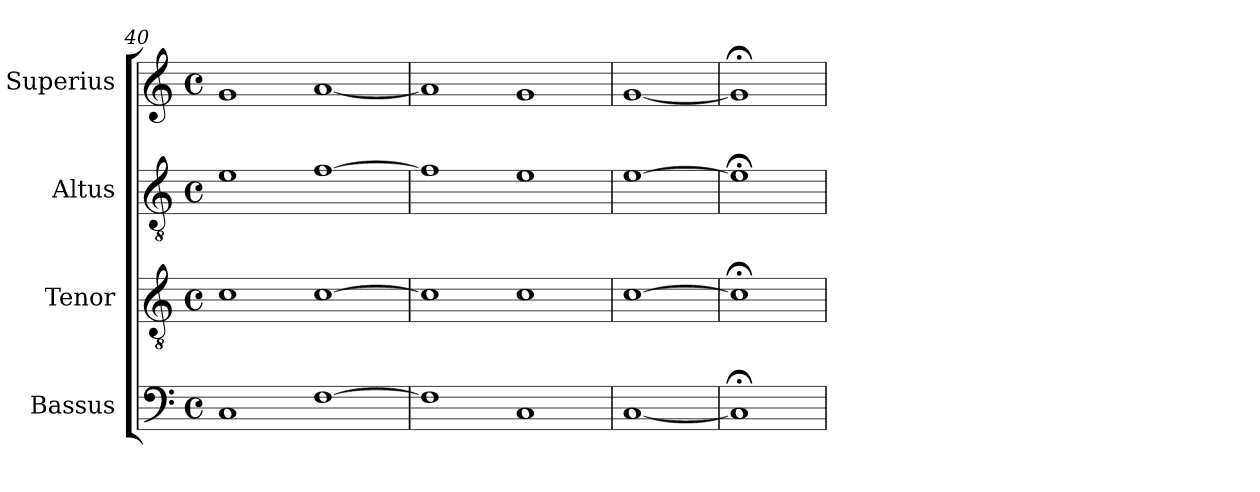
**kern	**kern	**kern	**kern
*part4	*part3	*part2	*part1
*staff4	*staff3	*staff2	*staff1
*I"Bassus	*I"Tenor	*I"Altus	*I"Superius
*I'B.	*I'T.	*I'T.	*I'S.
*clefF4	*clefGv2	*clefGv2	*clefG2
*	*ITrd7c12	*ITrd7c12	*
*k[]	*k[]	*k[]	*k[]
*C:	*C:	*C:	*C:
*M4/4	*M4/4	*M4/4	*M4/4
*met(c)	*met(c)	*met(c)	*met(c)
=40	=40	=40	=40
1Ci	1Ci	1Ei	1gi
[>1Fi	[>1Ci	[>1Fi	[<1ai
=41	=41	=41	=41
1Fi]	1Ci]	1Fi]	1ai]
1Ci	1Ci	1Ei	1gi
=42	=42	=42	=42
[1Ci	[1Ci	[1Ei	[1gi
=43	=43	=43	=43
1C;i]	1C;i]	1E;i]	1g;i]
=	=	=	=
*-	*-	*-	*-
